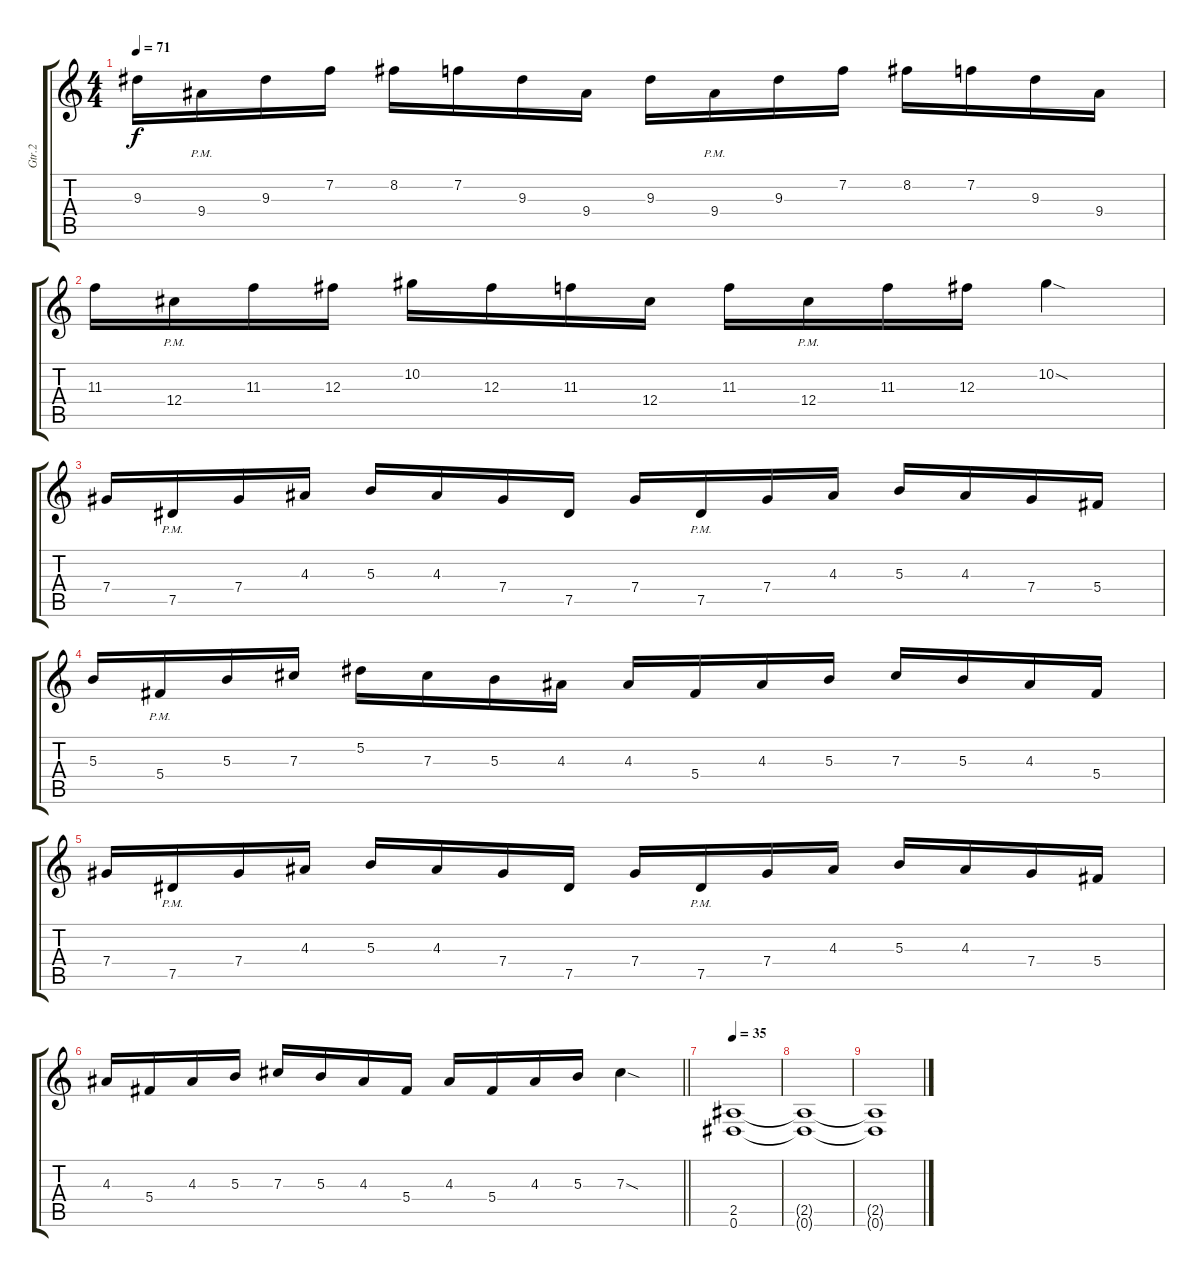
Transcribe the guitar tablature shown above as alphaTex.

\track ("Gtr.2" "Gtr.2") {instrument distortionguitar}
\staff {score tabs}
\tuning (Eb4 Bb3 Gb3 Db3 Ab2 Eb2) {hide}
\ts (4 4)
\tempo 71
\clef g2
\ks c
9.3.16{dy f} 9.4{pm}.16 9.3.16 7.2.16 8.2.16 7.2.16 9.3.16 9.4.16 9.3.16 9.4{pm}.16 9.3.16 7.2.16 8.2.16 7.2.16 9.3.16 9.4.16 |
11.3.16 12.4{pm}.16 11.3.16 12.3.16 10.2.16 12.3.16 11.3.16 12.4.16 11.3.16 12.4{pm}.16 11.3.16 12.3.16 10.2{sod}.4 |
7.4.16 7.5{pm}.16 7.4.16 4.3.16 5.3.16 4.3.16 7.4.16 7.5.16 7.4.16 7.5{pm}.16 7.4.16 4.3.16 5.3.16 4.3.16 7.4.16 5.4.16 |
5.3.16 5.4{pm}.16 5.3.16 7.3.16 5.2.16 7.3.16 5.3.16 4.3.16 4.3.16 5.4.16 4.3.16 5.3.16 7.3.16 5.3.16 4.3.16 5.4.16 |
7.4.16 7.5{pm}.16 7.4.16 4.3.16 5.3.16 4.3.16 7.4.16 7.5.16 7.4.16 7.5{pm}.16 7.4.16 4.3.16 5.3.16 4.3.16 7.4.16 5.4.16 |
\barLineRight lightlight
4.3.16 5.4.16 4.3.16 5.3.16 7.3.16 5.3.16 4.3.16 5.4.16 4.3.16 5.4.16 4.3.16 5.3.16 7.3{sod}.4 |
\tempo 35
(2.5 0.6).1 |
(2.5{t} 0.6{t}).1 |
(2.5{t} 0.6{t}).1
